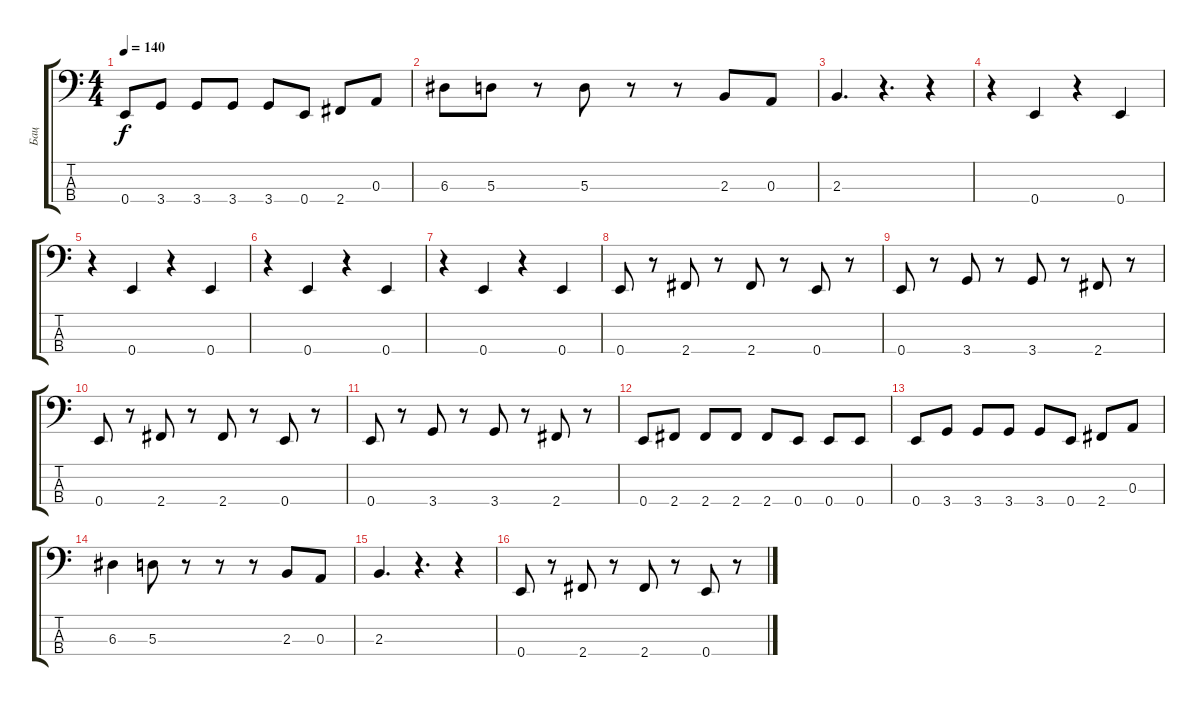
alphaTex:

\track ("Бац" "Бац") {instrument electricbassfinger}
\staff {score tabs}
\tuning (G2 D2 A1 E1) {hide}
\ts (4 4)
\tempo 140
\clef f4
\ks c
0.4.8{dy f} 3.4.8 3.4.8 3.4.8 3.4.8 0.4.8 2.4.8 0.3.8 |
6.3.8 5.3.8 r.8 5.3.8 r.8 r.8 2.3.8 0.3.8 |
2.3.4{d} r.4{d} r.4 |
r.4 0.4.4 r.4 0.4.4 |
r.4 0.4.4 r.4 0.4.4 |
r.4 0.4.4 r.4 0.4.4 |
r.4 0.4.4 r.4 0.4.4 |
0.4.8 r.8 2.4.8 r.8 2.4.8 r.8 0.4.8 r.8 |
0.4.8 r.8 3.4.8 r.8 3.4.8 r.8 2.4.8 r.8 |
0.4.8 r.8 2.4.8 r.8 2.4.8 r.8 0.4.8 r.8 |
0.4.8 r.8 3.4.8 r.8 3.4.8 r.8 2.4.8 r.8 |
0.4.8 2.4.8 2.4.8 2.4.8 2.4.8 0.4.8 0.4.8 0.4.8 |
0.4.8 3.4.8 3.4.8 3.4.8 3.4.8 0.4.8 2.4.8 0.3.8 |
6.3.4 5.3.8 r.8 r.8 r.8 2.3.8 0.3.8 |
2.3.4{d} r.4{d} r.4 |
0.4.8 r.8 2.4.8 r.8 2.4.8 r.8 0.4.8 r.8
